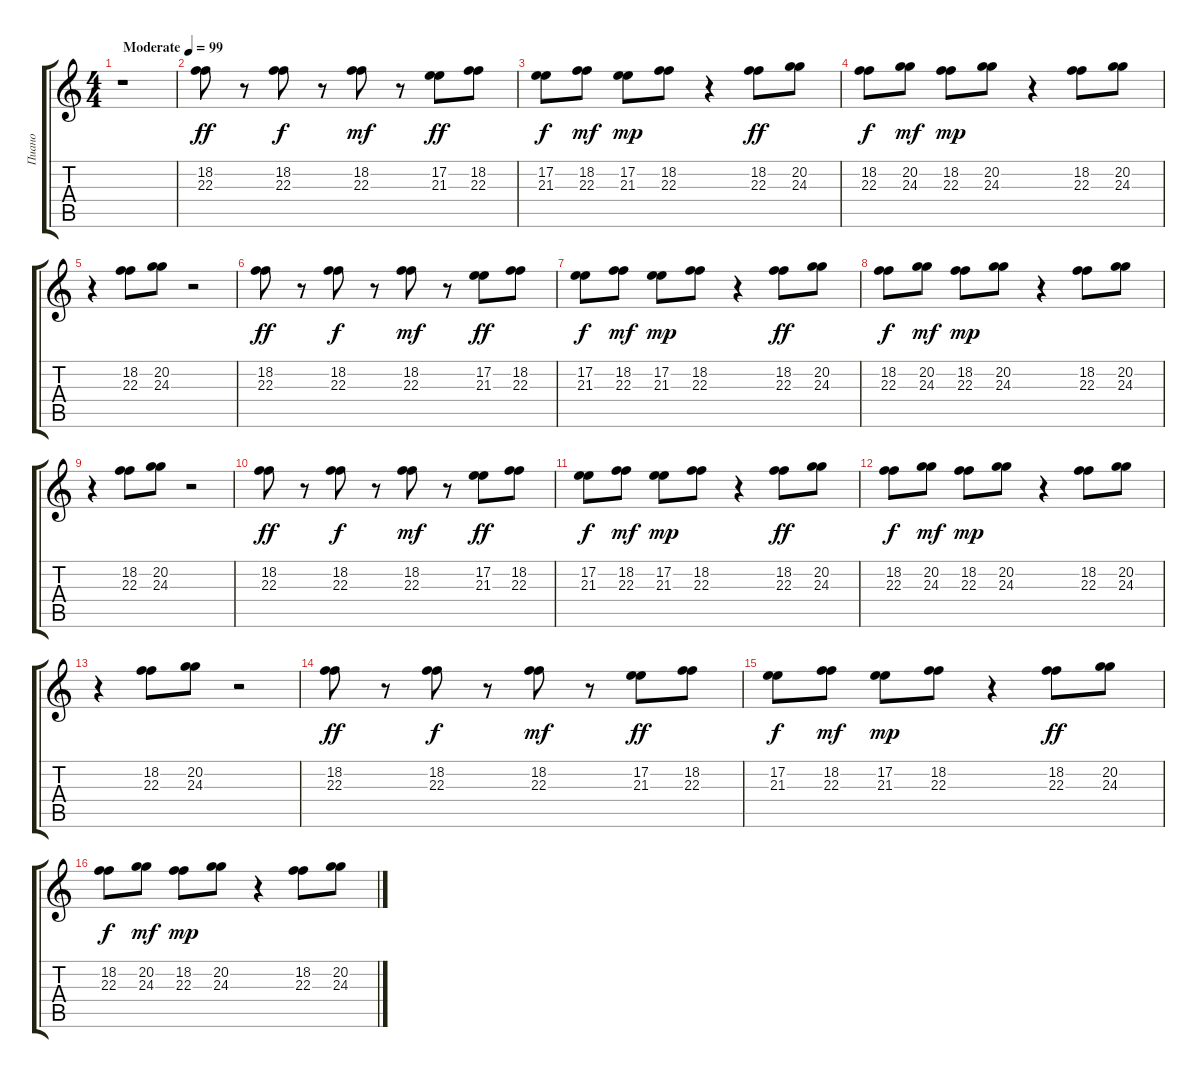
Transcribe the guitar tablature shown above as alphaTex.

\track ("Пиано" "Пиано") {instrument acousticgrandpiano}
\staff {score tabs}
\tuning (E4 B3 G3 D3 A2 E2) {hide}
\ts (4 4)
\tempo (99 "Moderate")
\clef g2
\ks c
r.1{dy ff instrument acousticgrandpiano} |
(18.2 22.3).8{volume 14 balance 7 instrument acousticgrandpiano} r.8 (18.2 22.3).8{dy f balance 14} r.8 (18.2 22.3).8{dy mf balance 4} r.8 (17.2 21.3).8{dy ff balance 11} (18.2 22.3).8 |
(17.2 21.3).8{dy f balance 2} (18.2 22.3).8{dy mf} (17.2 21.3).8{dy mp balance 12} (18.2 22.3).8 r.4 (18.2 22.3).8{dy ff balance 2} (20.2 24.3).8 |
(18.2 22.3).8{dy f balance 12} (20.2 24.3).8{dy mf} (18.2 22.3).8{dy mp balance 4} (20.2 24.3).8 r.4 (18.2 22.3).8{balance 14} (20.2 24.3).8 |
r.4 (18.2 22.3).8{balance 4} (20.2 24.3).8 r.2 |
(18.2 22.3).8{dy ff balance 7} r.8 (18.2 22.3).8{dy f balance 12} r.8 (18.2 22.3).8{dy mf balance 4} r.8 (17.2 21.3).8{dy ff balance 10} (18.2 22.3).8 |
(17.2 21.3).8{dy f balance 3} (18.2 22.3).8{dy mf} (17.2 21.3).8{dy mp balance 13} (18.2 22.3).8 r.4 (18.2 22.3).8{dy ff balance 4} (20.2 24.3).8 |
(18.2 22.3).8{dy f balance 13} (20.2 24.3).8{dy mf} (18.2 22.3).8{dy mp balance 3} (20.2 24.3).8 r.4 (18.2 22.3).8{balance 14} (20.2 24.3).8 |
r.4 (18.2 22.3).8{balance 2} (20.2 24.3).8 r.2 |
(18.2 22.3).8{dy ff balance 7} r.8 (18.2 22.3).8{dy f balance 12} r.8 (18.2 22.3).8{dy mf balance 4} r.8 (17.2 21.3).8{dy ff balance 10} (18.2 22.3).8 |
(17.2 21.3).8{dy f balance 3} (18.2 22.3).8{dy mf} (17.2 21.3).8{dy mp balance 13} (18.2 22.3).8 r.4 (18.2 22.3).8{dy ff balance 4} (20.2 24.3).8 |
(18.2 22.3).8{dy f balance 13} (20.2 24.3).8{dy mf} (18.2 22.3).8{dy mp balance 3} (20.2 24.3).8 r.4 (18.2 22.3).8{balance 14} (20.2 24.3).8 |
r.4 (18.2 22.3).8{balance 2} (20.2 24.3).8 r.2 |
(18.2 22.3).8{dy ff balance 7} r.8 (18.2 22.3).8{dy f balance 12} r.8 (18.2 22.3).8{dy mf balance 4} r.8 (17.2 21.3).8{dy ff balance 10} (18.2 22.3).8 |
(17.2 21.3).8{dy f balance 3} (18.2 22.3).8{dy mf} (17.2 21.3).8{dy mp balance 13} (18.2 22.3).8 r.4 (18.2 22.3).8{dy ff balance 4} (20.2 24.3).8 |
(18.2 22.3).8{dy f balance 13} (20.2 24.3).8{dy mf} (18.2 22.3).8{dy mp balance 3} (20.2 24.3).8 r.4 (18.2 22.3).8{balance 14} (20.2 24.3).8
